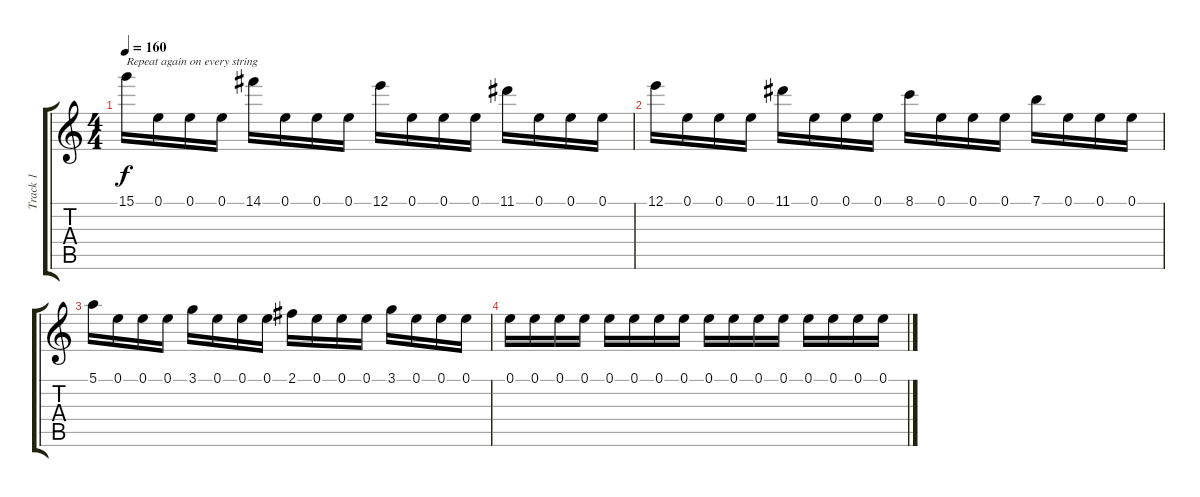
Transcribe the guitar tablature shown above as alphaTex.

\track ("Track 1" "Track 1") {instrument acousticguitarnylon}
\staff {score tabs}
\tuning (E4 B3 G3 D3 A2 E2) {hide}
\ts (4 4)
\tempo 160
\clef g2
\ks c
15.1.16{txt "Repeat again on every string" dy f instrument acousticguitarnylon} 0.1.16 0.1.16 0.1.16 14.1.16 0.1.16 0.1.16 0.1.16 12.1.16 0.1.16 0.1.16 0.1.16 11.1.16 0.1.16 0.1.16 0.1.16 |
12.1.16 0.1.16 0.1.16 0.1.16 11.1.16 0.1.16 0.1.16 0.1.16 8.1.16 0.1.16 0.1.16 0.1.16 7.1.16 0.1.16 0.1.16 0.1.16 |
5.1.16 0.1.16 0.1.16 0.1.16 3.1.16 0.1.16 0.1.16 0.1.16 2.1.16 0.1.16 0.1.16 0.1.16 3.1.16 0.1.16 0.1.16 0.1.16 |
0.1.16 0.1.16 0.1.16 0.1.16 0.1.16 0.1.16 0.1.16 0.1.16 0.1.16 0.1.16 0.1.16 0.1.16 0.1.16 0.1.16 0.1.16 0.1.16
